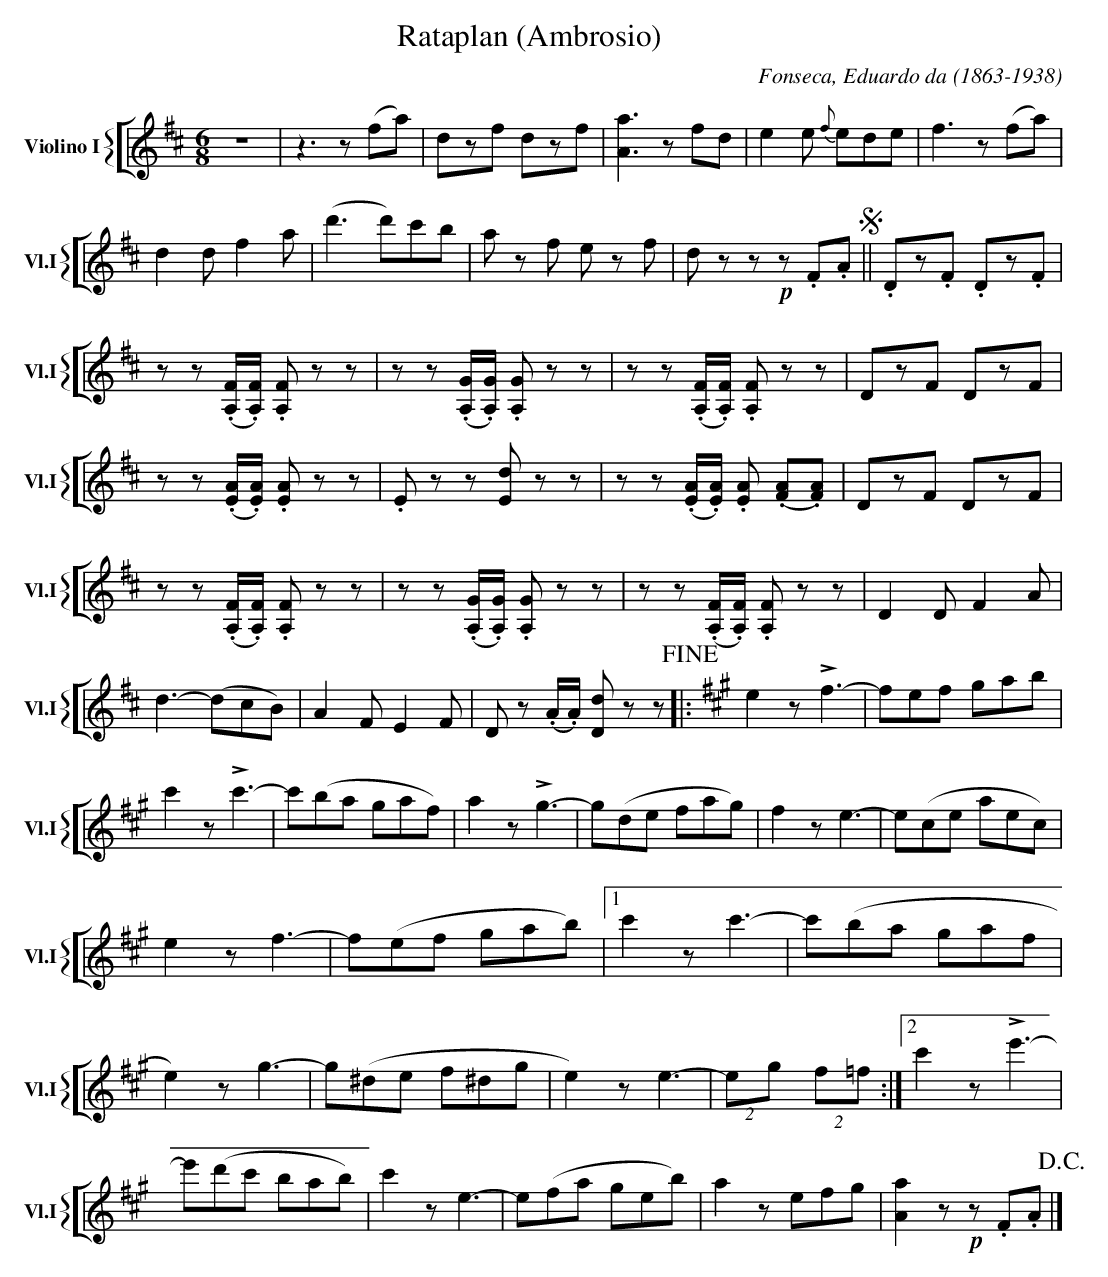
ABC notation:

X:1
T:Rataplan (Ambrosio)
C:Fonseca, Eduardo da (1863-1938)
M:6/8
L:1/8
K:D
V: 2 clef=treble name="Violino I" sname="Vl.I"
%%staves [{ 2 }]
   z6 | z3 z(fa) | dzf dzf | [Aa]3 zfd | e2 e {f}ede | f3 z (fa) | d2d f2a | (d'3 d')c'b | a z f  e z f  | \
   d z z !p! z .F.A  !segno!|| .Dz.F .Dz.F | zz(.[A,F]/.[A,F]/) .[A,F]zz |  zz(.[A,G]/.[A,G]/) .[A,G]zz | \
   zz(.[A,F]/.[A,F]/) .[A,F]zz | DzF DzF |  zz(.[EA]/.[EA]/) .[EA]zz | .Ezz [Ed]zz | \
   zz(.[EA]/.[EA]/) .[EA] .[(FA].[F)A] | DzF DzF | zz(.[A,F]/.[A,F]/) .[A,F]zz |  zz(.[A,G]/.[A,G]/) .[A,G]zz | \
   zz(.[A,F]/.[A,F]/) .[A,F]zz | D2D F2A | d3-(dcB) | A2FE2F | Dz (.A/.A/) [Dd]zz !fine!|: \
   [K:A] e2z!>!f3- | fef gab | c'2z !>!c'3- | c'(ba gaf) | a2z !>!g3- | g(de fag) | \
   f2z e3-|e(ce aec)| e2z f3-|f(ef gab) |[1 c'2z c'3-|c'(ba gaf|e2)z g3-|g(^de f^dg | e2)z e3-| (2:3eg (2:3f=f :|2 \
   c'2z!>!e'3-|e'(d'c' bab)|c'2ze3-|e(fa geb) | a2z efg| [Aa]2z !p!z.F.A !D.C.!|]
